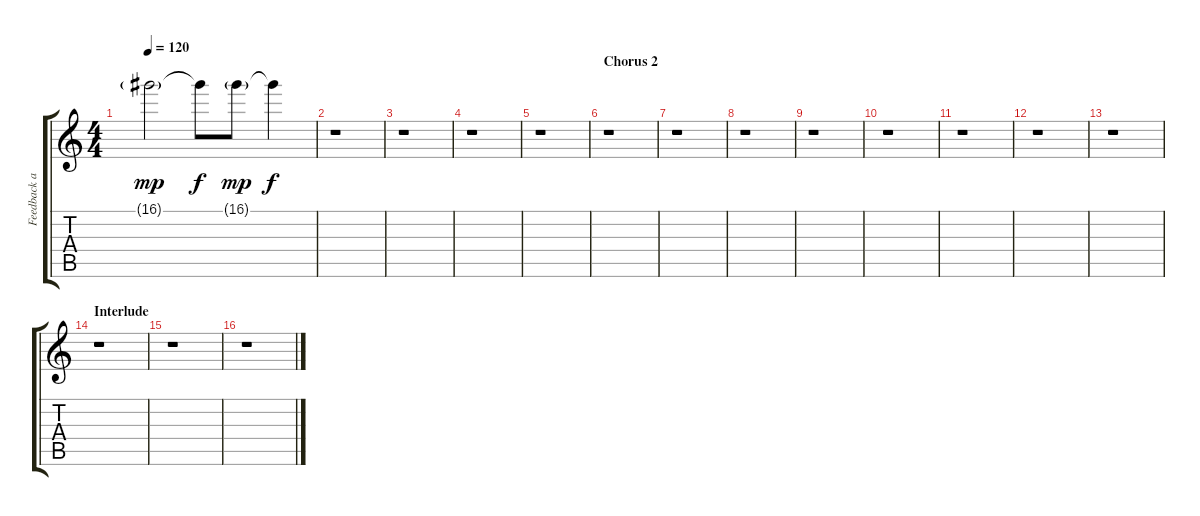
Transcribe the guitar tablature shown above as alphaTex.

\track ("Feedback and effects" "Feedback a") {instrument distortionguitar}
\staff {score tabs}
\tuning (E4 B3 G3 D3 A2 E2) {hide}
\ts (4 4)
\tempo 120
\clef g2
\ks c
16.1{g}.2{dy mp} 16.1{t}.8{dy f} 16.1{g}.8{dy mp} 16.1{t}.4{dy f} |
r.1 |
r.1 |
r.1 |
r.1 |
\section ("" "Chorus 2")
r.1 |
r.1 |
r.1 |
r.1 |
r.1 |
r.1 |
r.1 |
r.1 |
\section ("" "Interlude")
r.1 |
r.1 |
r.1
